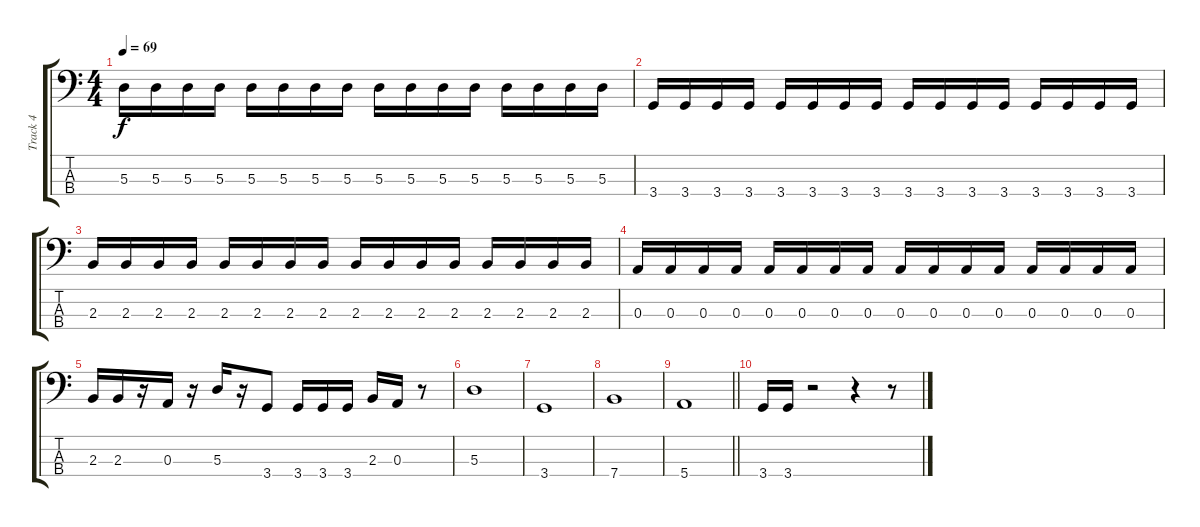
\track ("Track 4" "Track 4") {instrument electricbasspick}
\staff {score tabs}
\tuning (G2 D2 A1 E1) {hide}
\ts (4 4)
\tempo 69
\clef f4
\ks c
5.3.16{dy f} 5.3.16 5.3.16 5.3.16 5.3.16 5.3.16 5.3.16 5.3.16 5.3.16 5.3.16 5.3.16 5.3.16 5.3.16 5.3.16 5.3.16 5.3.16 |
3.4.16 3.4.16 3.4.16 3.4.16 3.4.16 3.4.16 3.4.16 3.4.16 3.4.16 3.4.16 3.4.16 3.4.16 3.4.16 3.4.16 3.4.16 3.4.16 |
2.3.16 2.3.16 2.3.16 2.3.16 2.3.16 2.3.16 2.3.16 2.3.16 2.3.16 2.3.16 2.3.16 2.3.16 2.3.16 2.3.16 2.3.16 2.3.16 |
0.3.16 0.3.16 0.3.16 0.3.16 0.3.16 0.3.16 0.3.16 0.3.16 0.3.16 0.3.16 0.3.16 0.3.16 0.3.16 0.3.16 0.3.16 0.3.16 |
2.3.16 2.3.16 r.16 0.3.16 r.16 5.3.16 r.16 3.4.8 3.4.16 3.4.16 3.4.16 2.3.16 0.3.16 r.8 |
5.3.1 |
3.4.1 |
7.4.1 |
\barLineRight lightlight
5.4.1 |
3.4.16 3.4.16 r.2 r.4 r.8
